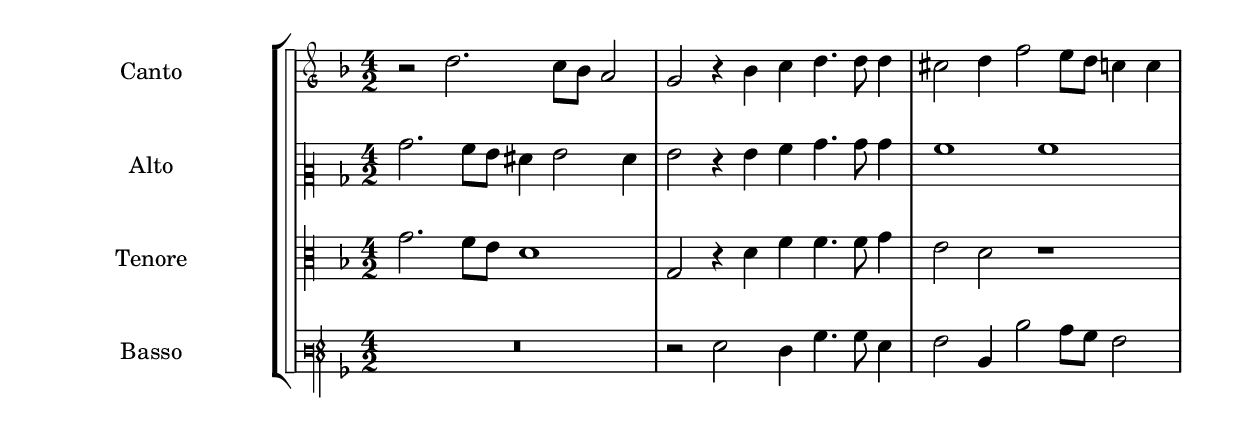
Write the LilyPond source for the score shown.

\version "2.16.0"
\include "english.ly"

\include "../../include/macros.ly" 

% canto: checked against source
cantoXXII = \relative c'' {
    \fourTwoCommonTime
    \clef "petrucci-g"
    \key f \major

    r2 d2. c8 bf a2 | g2 r4 bf c d4. d8 d4 | cs2 d4 f2 e8 d c4 c |
}

altoXXII = \relative c'' {
    \fourTwoCommonTime
    \clef "petrucci-c2"
    \key f \major

    bf2. a8 g fs4( g2 fs4) | g2 r4 g a bf4. bf8 bf4 | a1 a | }

% tenore: checked against source
tenoreXXII = \relative c'' {
    \fourTwoCommonTime
    \clef "petrucci-c3"
    \key f \major

    g2. f8 e d1 | g,2 r4 d' f f4. f8 g4 | e2 d r1 | }

% basso: checked against source
bassoXXII = \relative c' {
    \fourTwoCommonTime
    \clef "petrucci-f3"
    \key f \major

    R\breve | r2 g f4 bf4. bf8 g4 | a2 d,4 d'2 c8 bf a2 | }


    
\layout {
    ragged-bottom = ##t
    \context {
    }
    indent = 4\cm
    incipit-width = 2\cm
}
   \score {
        \new StaffGroup \with {
          systemStartDelimiter = #'SystemStartSquare
        } <<
            \new ChoirStaff = choirStaff <<
                \new Voice << 
                    \override Slur #'transparent = ##t 
                    \set Staff.instrumentName = #"Canto"
                    \cantoXXII 
                >>
                \new Voice << 
                    \override Slur #'transparent = ##t 
                    \set Staff.instrumentName = #"Alto"
                    \altoXXII 
                >>
                \new Voice << 
                    \set Staff.instrumentName = #"Tenore"
                    \tenoreXXII 
                >>
                \new Voice << 
                    \set Staff.instrumentName = #"Basso"
                    \bassoXXII 
                >>
            >>
        >>
}



